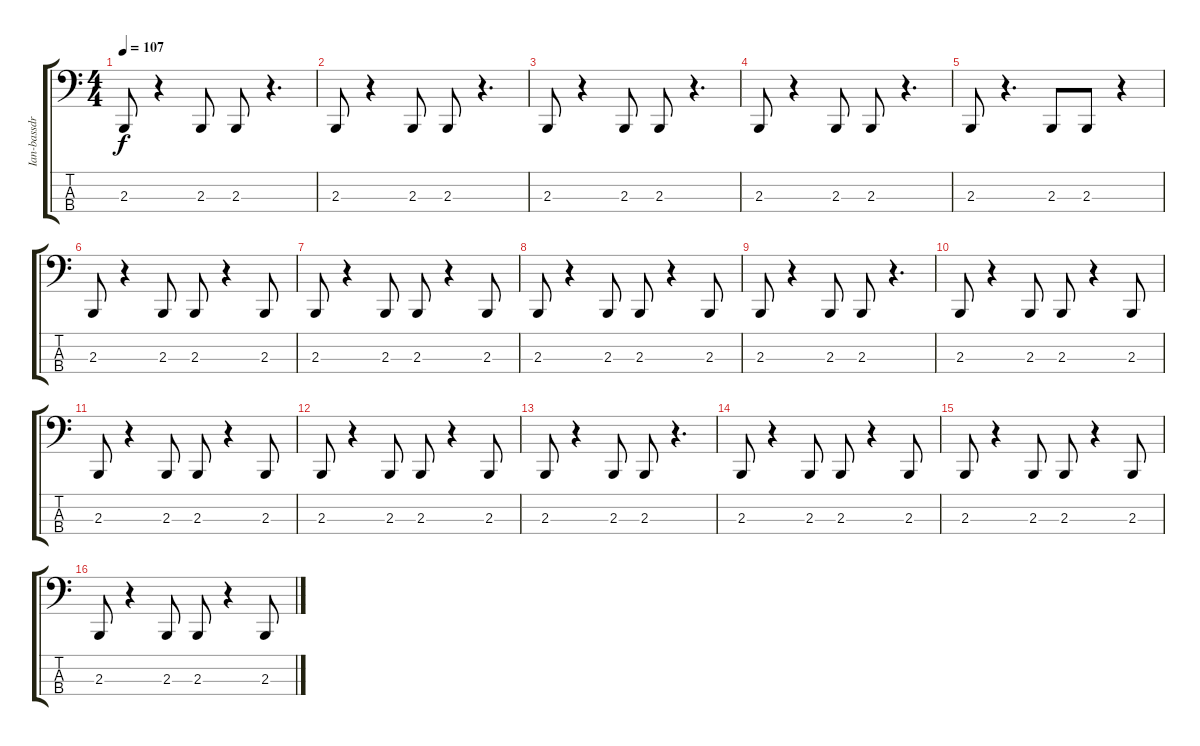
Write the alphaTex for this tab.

\track ("Ian-bassdrum" "Ian-bassdr") {instrument acousticgrandpiano}
\staff {score tabs}
\tuning (G2 D2 A1 E1) {hide}
\ts (4 4)
\tempo 107
\clef f4
\ks c
2.3.8{dy f} r.4 2.3.8 2.3.8 r.4{d} |
2.3.8 r.4 2.3.8 2.3.8 r.4{d} |
2.3.8 r.4 2.3.8 2.3.8 r.4{d} |
2.3.8 r.4 2.3.8 2.3.8 r.4{d} |
2.3.8 r.4{d} 2.3.8 2.3.8 r.4 |
2.3.8 r.4 2.3.8 2.3.8 r.4 2.3.8 |
2.3.8 r.4 2.3.8 2.3.8 r.4 2.3.8 |
2.3.8 r.4 2.3.8 2.3.8 r.4 2.3.8 |
2.3.8 r.4 2.3.8 2.3.8 r.4{d} |
2.3.8 r.4 2.3.8 2.3.8 r.4 2.3.8 |
2.3.8 r.4 2.3.8 2.3.8 r.4 2.3.8 |
2.3.8 r.4 2.3.8 2.3.8 r.4 2.3.8 |
2.3.8 r.4 2.3.8 2.3.8 r.4{d} |
2.3.8 r.4 2.3.8 2.3.8 r.4 2.3.8 |
2.3.8 r.4 2.3.8 2.3.8 r.4 2.3.8 |
2.3.8 r.4 2.3.8 2.3.8 r.4 2.3.8
